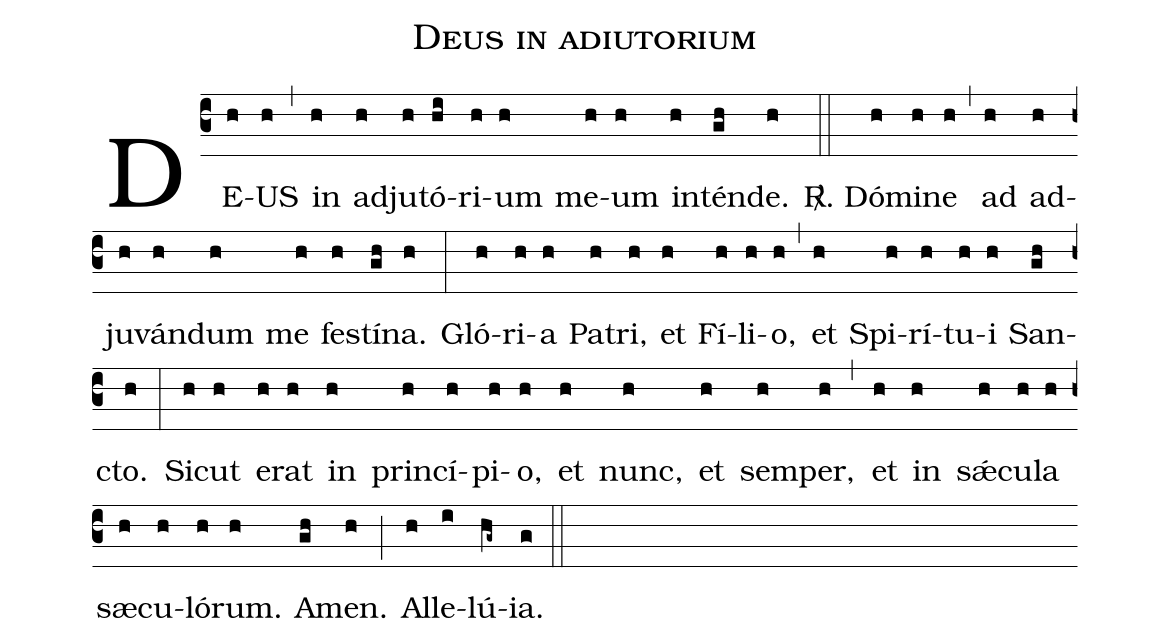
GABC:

name: Deus in adiutorium;
%%
(c3) DE(h)US(h) (,)
in(h) ad(h)ju(h)tó(hi)ri(h)um(h) me(h)um(h) in(h)tén(gh)de.(h) (::)

<sp>R/</sp>. Dó(h)mi(h)ne(h) (,)
ad(h) ad(h)ju(h)ván(h)dum(h) me(h) fes(h)tí(gh)na.(h) (:)

Gló(h)ri(h)a(h) Pat(h)ri,(h) et(h) Fí(h)li(h)o,(h) (,)
et(h) Spi(h)rí(h)tu(h)i(h) San(gh)cto.(h) (:)

Si(h)cut(h) e(h)rat(h) in(h) prin(h)cí(h)pi(h)o,(h) et(h) nunc,(h) et(h) sem(h)per,(h) (,)
et(h) in(h) sǽ(h)cu(h)la(h) sæ(h)cu(h)ló(h)rum.(h) A(gh)men.(h) (;)
Al(h)le(i)lú(hg~)ia.(g) (::)
